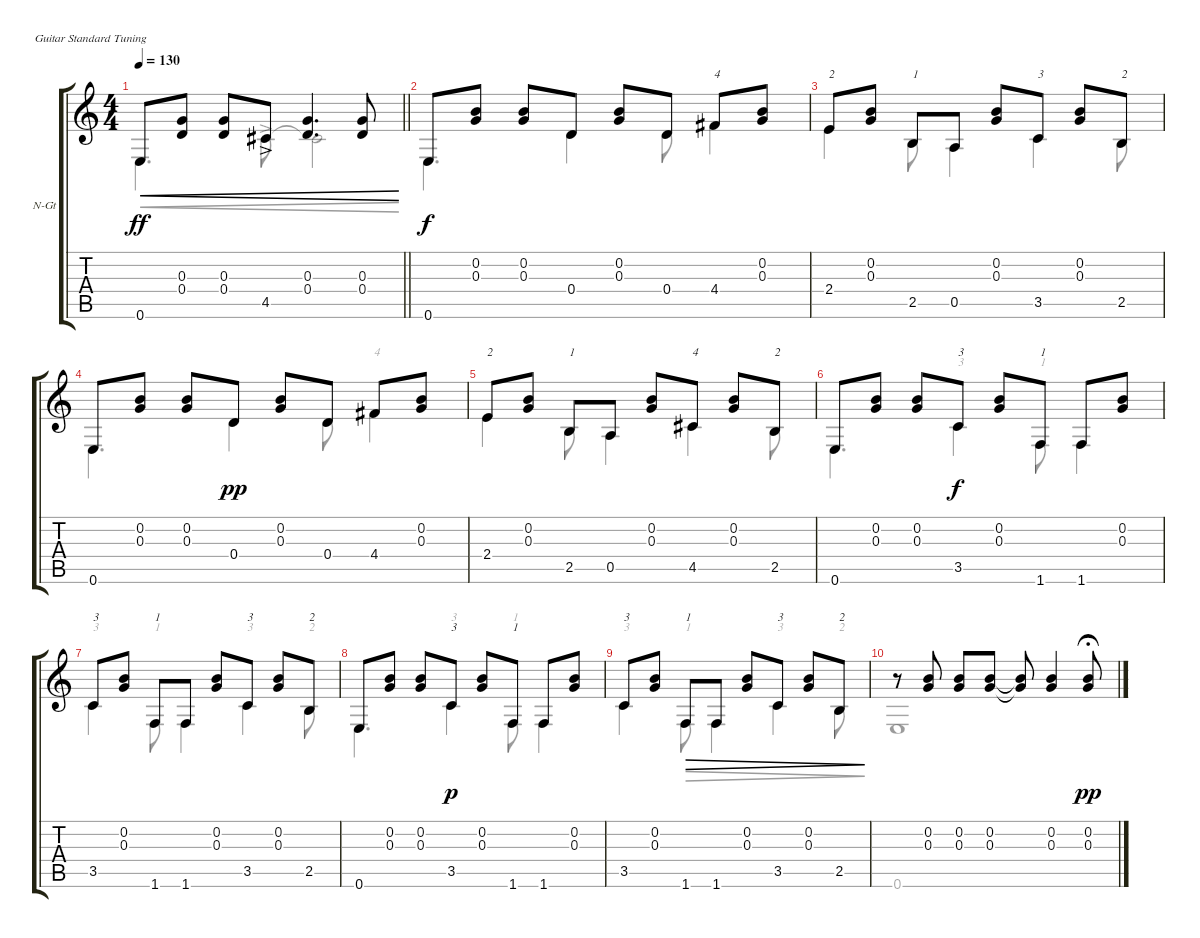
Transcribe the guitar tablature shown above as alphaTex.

\defaultSystemsLayout 4
\bracketExtendMode groupsimilarinstruments
\firstSystemTrackNameOrientation horizontal
\otherSystemsTrackNameOrientation horizontal
\track ("Nylon Guitar" "N-Gt") {instrument acousticguitarsteel}
\staff {score tabs}
\tuning (E4 B3 G3 D3 A2 E2)
\voice
\ts (4 4)
\tempo 130
\clef g2
\barLineRight lightlight
\ks c
0.6.8{cre dy ff} (0.4 0.3).8{cre} (0.4 0.3).8{cre} 4.5{ac}.8{cre} (0.4 0.3).4{d cre} (0.4 0.3).8{cre} |
0.6.8{dy f} (0.3 0.2).8 (0.3 0.2).8 0.4.8 (0.3 0.2).8 0.4.8 4.4.8{txt "4"} (0.2 0.3).8 |
2.4.8{txt "2"} (0.3 0.2).8 2.5.8{txt "1"} 0.5.8 (0.3 0.2).8 3.5.8{txt "3"} (0.3 0.2).8 2.5.8{txt "2"} |
0.6.8 (0.3 0.2).8 (0.3 0.2).8 0.4.8{dy pp} (0.3 0.2).8 0.4.8 4.4.8 (0.3 0.2).8 |
2.4.8{txt "2"} (0.3 0.2).8 2.5.8{txt "1"} 0.5.8 (0.3 0.2).8 4.5.8{txt "4"} (0.3 0.2).8 2.5.8{txt "2"} |
0.6.8 (0.3 0.2).8 (0.3 0.2).8 3.5.8{txt "3" dy f} (0.2 0.3).8 1.6.8{txt "1"} 1.6.8 (0.2 0.3).8 |
3.5.8{txt "3"} (0.3 0.2).8 1.6.8{txt "1"} 1.6.8 (0.3 0.2).8 3.5.8{txt "3"} (0.3 0.2).8 2.5.8{txt "2"} |
0.6.8 (0.3 0.2).8 (0.3 0.2).8 3.5.8{txt "3" dy p} (0.3 0.2).8 1.6.8{txt "1"} 1.6.8 (0.3 0.2).8 |
3.5.8{txt "3"} (0.3 0.2).8 1.6.8{txt "1" dec} 1.6.8{dec} (0.3 0.2).8{dec} 3.5.8{txt "3" dec} (0.3 0.2).8{dec} 2.5.8{txt "2" dec} |
r.8 (0.3 0.2).8 (0.3 0.2).8 (0.3 0.2).8 (0.3{t} 0.2{t}).8 (0.3 0.2).4 (0.3 0.2).8{dy pp fermata (medium 0.5)}
\voice
\clef g2
\ottava regular
\simile none
\barLineRight lightlight
\ks c
0.6.4{d cre dy ff} 4.5{ac}.8{cre} 4.5{t}.2{cre} |
0.6.4{d dy f} 0.4.4 0.4.8 4.4.4 |
2.4.4 2.5.8 0.5.4 3.5.4 2.5.8 |
0.6.4{d} 0.4.4{dy pp} 0.4.8 4.4.4{txt "4"} |
2.4.4 2.5.8 0.5.4 4.5.4 2.5.8 |
0.6.4{d} 3.5.4{txt "3" dy f} 1.6.8{txt "1"} 1.6.4 |
3.5.4{txt "3"} 1.6.8{txt "1"} 1.6.4 3.5.4{txt "3"} 2.5.8{txt "2"} |
0.6.4{d} 3.5.4{txt "3" dy p} 1.6.8{txt "1"} 1.6.4 |
3.5.4{txt "3"} 1.6.8{txt "1" dec} 1.6.4{dec} 3.5.4{txt "3" dec} 2.5.8{txt "2" dec} |
0.6.1
